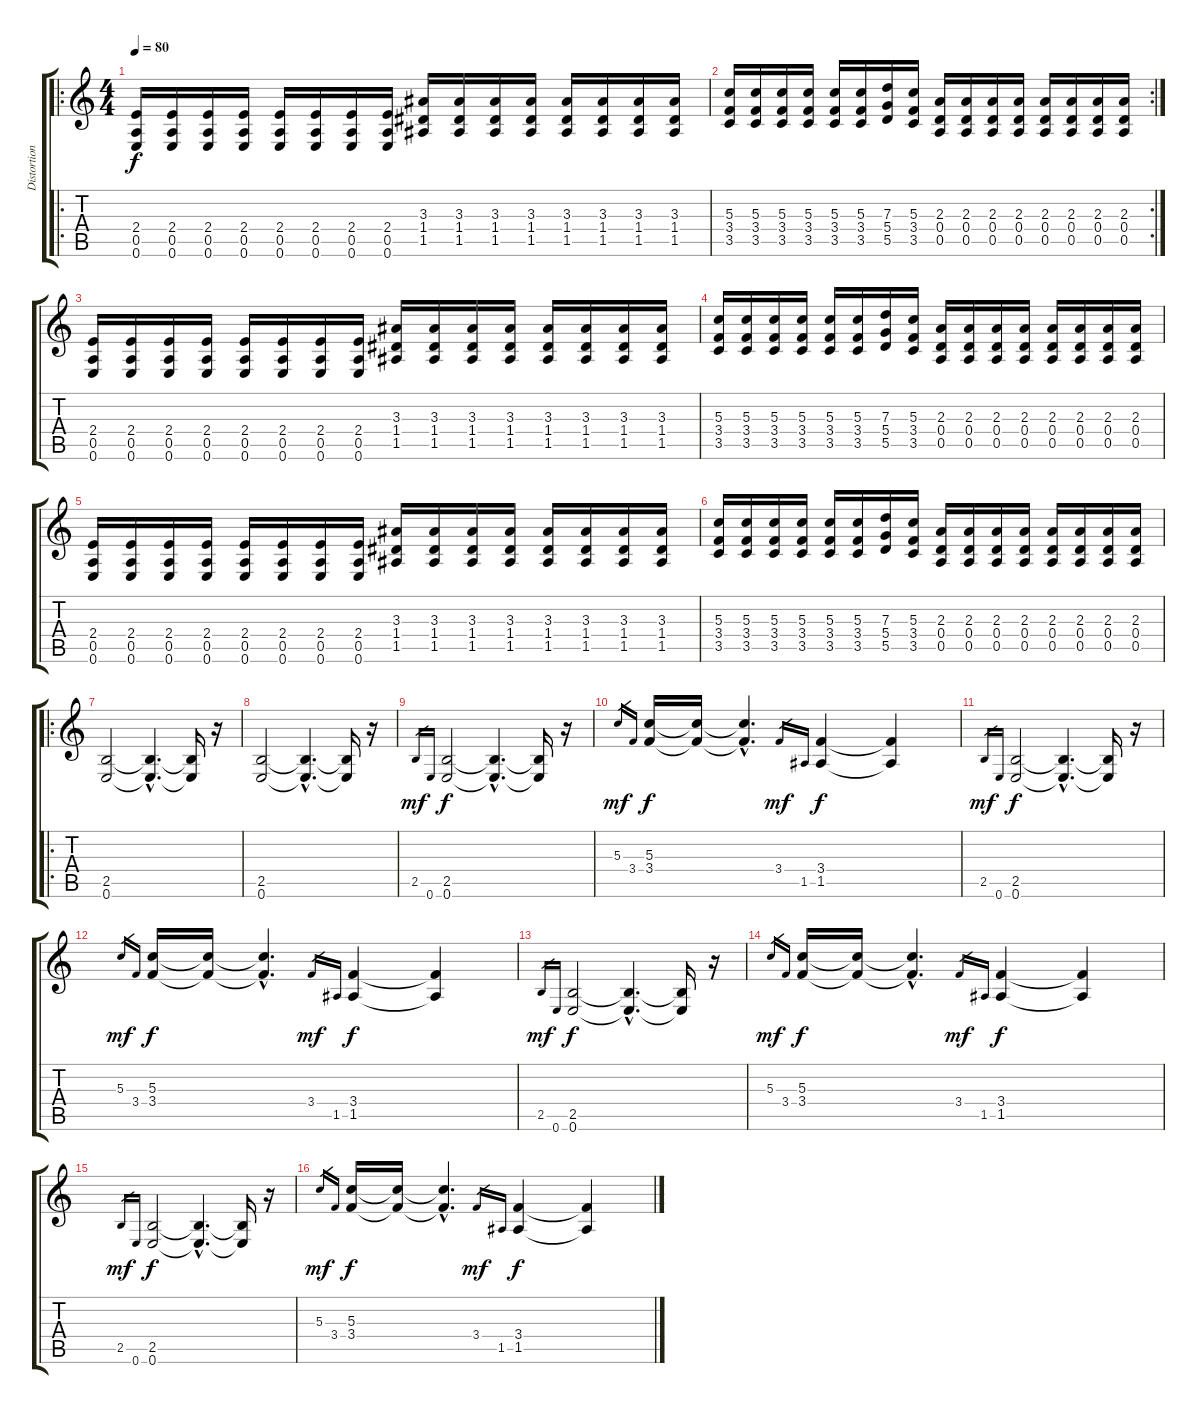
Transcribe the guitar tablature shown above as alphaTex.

\track ("Distortion" "Distortion") {instrument distortionguitar}
\staff {score tabs}
\tuning (E4 B3 G3 D3 A2 E2) {hide}
\ro
\ts (4 4)
\section ("" "")
\tempo 80
\clef g2
\ks c
(2.4 0.5 0.6).16{dy f} (2.4 0.5 0.6).16 (2.4 0.5 0.6).16 (2.4 0.5 0.6).16 (2.4 0.5 0.6).16 (2.4 0.5 0.6).16 (2.4 0.5 0.6).16 (2.4 0.5 0.6).16 (3.3 1.4 1.5).16 (3.3 1.4 1.5).16 (3.3 1.4 1.5).16 (3.3 1.4 1.5).16 (3.3 1.4 1.5).16 (3.3 1.4 1.5).16 (3.3 1.4 1.5).16 (3.3 1.4 1.5).16 |
\rc 2
(5.3 3.4 3.5).16 (5.3 3.4 3.5).16 (5.3 3.4 3.5).16 (5.3 3.4 3.5).16 (5.3 3.4 3.5).16 (5.3 3.4 3.5).16 (7.3 5.4 5.5).16 (5.3 3.4 3.5).16 (2.3 0.4 0.5).16 (2.3 0.4 0.5).16 (2.3 0.4 0.5).16 (2.3 0.4 0.5).16 (2.3 0.4 0.5).16 (2.3 0.4 0.5).16 (2.3 0.4 0.5).16 (2.3 0.4 0.5).16 |
(2.4 0.5 0.6).16 (2.4 0.5 0.6).16 (2.4 0.5 0.6).16 (2.4 0.5 0.6).16 (2.4 0.5 0.6).16 (2.4 0.5 0.6).16 (2.4 0.5 0.6).16 (2.4 0.5 0.6).16 (3.3 1.4 1.5).16 (3.3 1.4 1.5).16 (3.3 1.4 1.5).16 (3.3 1.4 1.5).16 (3.3 1.4 1.5).16 (3.3 1.4 1.5).16 (3.3 1.4 1.5).16 (3.3 1.4 1.5).16 |
(5.3 3.4 3.5).16 (5.3 3.4 3.5).16 (5.3 3.4 3.5).16 (5.3 3.4 3.5).16 (5.3 3.4 3.5).16 (5.3 3.4 3.5).16 (7.3 5.4 5.5).16 (5.3 3.4 3.5).16 (2.3 0.4 0.5).16 (2.3 0.4 0.5).16 (2.3 0.4 0.5).16 (2.3 0.4 0.5).16 (2.3 0.4 0.5).16 (2.3 0.4 0.5).16 (2.3 0.4 0.5).16 (2.3 0.4 0.5).16 |
(2.4 0.5 0.6).16 (2.4 0.5 0.6).16 (2.4 0.5 0.6).16 (2.4 0.5 0.6).16 (2.4 0.5 0.6).16 (2.4 0.5 0.6).16 (2.4 0.5 0.6).16 (2.4 0.5 0.6).16 (3.3 1.4 1.5).16 (3.3 1.4 1.5).16 (3.3 1.4 1.5).16 (3.3 1.4 1.5).16 (3.3 1.4 1.5).16 (3.3 1.4 1.5).16 (3.3 1.4 1.5).16 (3.3 1.4 1.5).16 |
(5.3 3.4 3.5).16 (5.3 3.4 3.5).16 (5.3 3.4 3.5).16 (5.3 3.4 3.5).16 (5.3 3.4 3.5).16 (5.3 3.4 3.5).16 (7.3 5.4 5.5).16 (5.3 3.4 3.5).16 (2.3 0.4 0.5).16 (2.3 0.4 0.5).16 (2.3 0.4 0.5).16 (2.3 0.4 0.5).16 (2.3 0.4 0.5).16 (2.3 0.4 0.5).16 (2.3 0.4 0.5).16 (2.3 0.4 0.5).16 |
\ro
\section ("" "")
(2.5 0.6).2 (2.5{hac t} 0.6{hac t}).4{d} (2.5{t} 0.6{t}).16 r.16 |
(2.5 0.6).2 (2.5{hac t} 0.6{hac t}).4{d} (2.5{t} 0.6{t}).16 r.16 |
2.5.16{gr dy mf} 0.6.16{gr} (2.5 0.6).2{dy f} (2.5{hac t} 0.6{hac t}).4{d} (2.5{t} 0.6{t}).16 r.16 |
5.3.16{gr dy mf} 3.4.16{gr} (5.3 3.4).16{dy f} (5.3{t} 3.4{t}).16 (5.3{hac t} 3.4{hac t}).4{d} 3.4.16{gr dy mf} 1.5.16{gr} (3.4 1.5).4{dy f} (3.4{t} 1.5{t}).4 |
2.5.16{gr dy mf} 0.6.16{gr} (2.5 0.6).2{dy f} (2.5{hac t} 0.6{hac t}).4{d} (2.5{t} 0.6{t}).16 r.16 |
5.3.16{gr dy mf} 3.4.16{gr} (5.3 3.4).16{dy f} (5.3{t} 3.4{t}).16 (5.3{hac t} 3.4{hac t}).4{d} 3.4.16{gr dy mf} 1.5.16{gr} (3.4 1.5).4{dy f} (3.4{t} 1.5{t}).4 |
2.5.16{gr dy mf} 0.6.16{gr} (2.5 0.6).2{dy f} (2.5{hac t} 0.6{hac t}).4{d} (2.5{t} 0.6{t}).16 r.16 |
5.3.16{gr dy mf} 3.4.16{gr} (5.3 3.4).16{dy f} (5.3{t} 3.4{t}).16 (5.3{hac t} 3.4{hac t}).4{d} 3.4.16{gr dy mf} 1.5.16{gr} (3.4 1.5).4{dy f} (3.4{t} 1.5{t}).4 |
2.5.16{gr dy mf} 0.6.16{gr} (2.5 0.6).2{dy f} (2.5{hac t} 0.6{hac t}).4{d} (2.5{t} 0.6{t}).16 r.16 |
5.3.16{gr dy mf} 3.4.16{gr} (5.3 3.4).16{dy f} (5.3{t} 3.4{t}).16 (5.3{hac t} 3.4{hac t}).4{d} 3.4.16{gr dy mf} 1.5.16{gr} (3.4 1.5).4{dy f} (3.4{t} 1.5{t}).4
